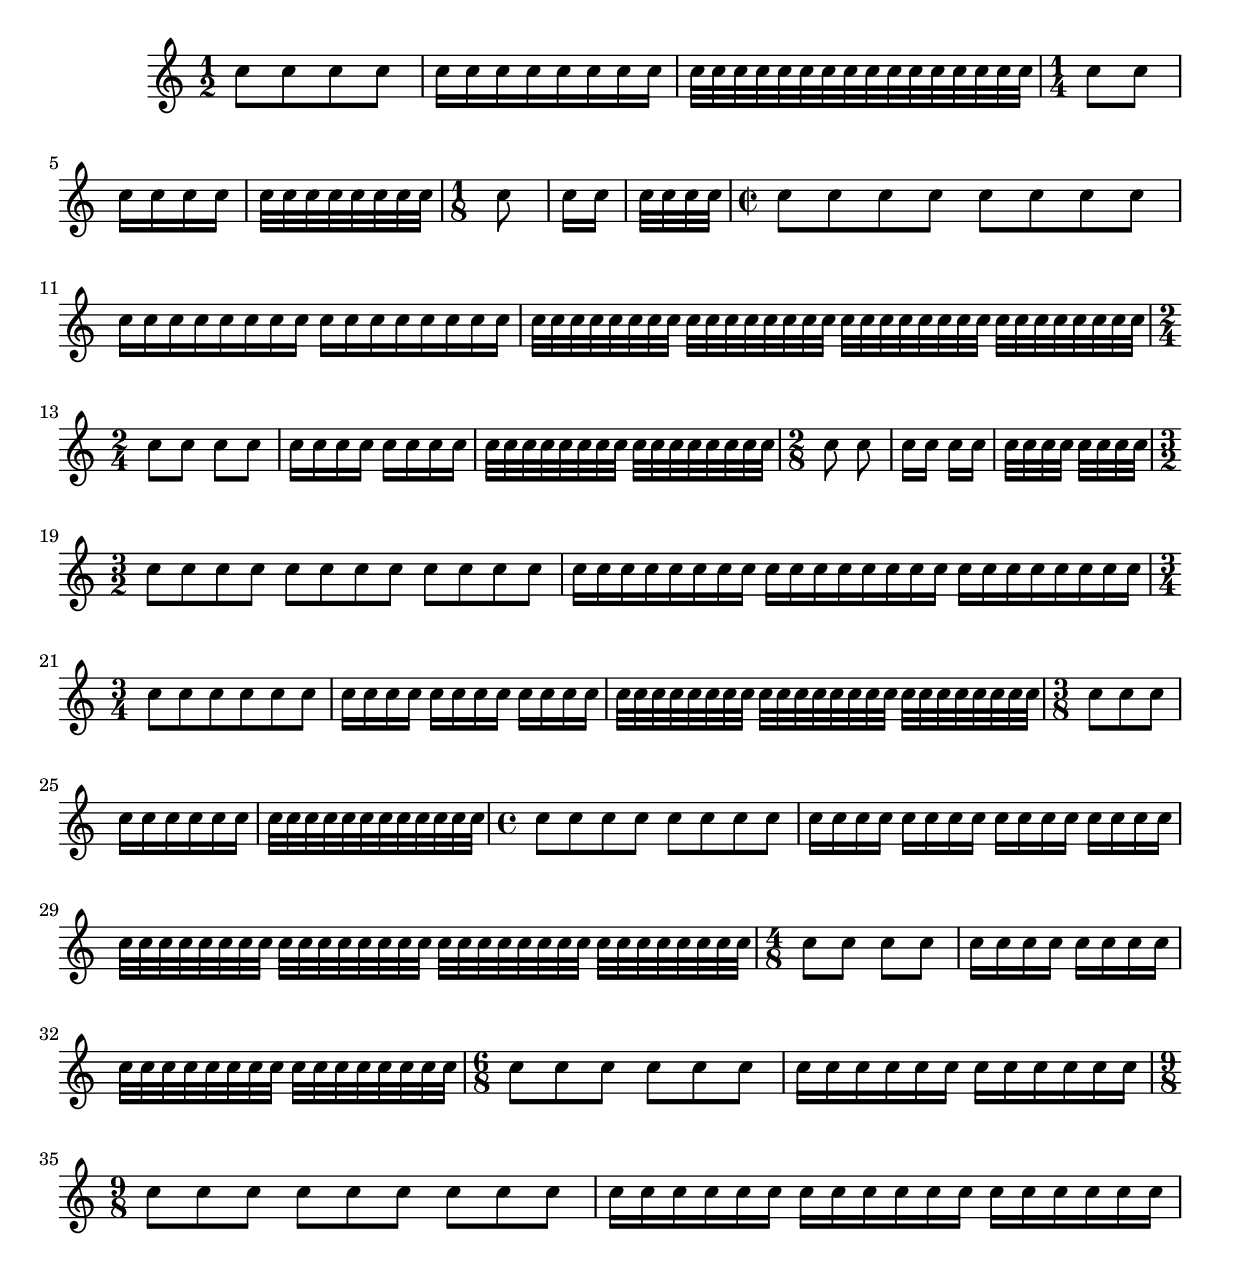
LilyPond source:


\version "1.9.2"
\header{
	texidoc = "@cindex Beaming Presets
The auto-beam engraver has presets for common time signatures. " }
\score{
    \notes \relative c''{

    	\time 1/2
    	c8 c c c
	c16 c c c c c c c
	c32 c c c c c c c c c c c c c c c
    	\time 1/4
    	c8 c 
	c16 c c c
	c32 c c c c c c c
    	\time 1/8
    	c8
	c16 c
	c32 c c c

	\time 2/2
    	c8 c c c c c c c
	c16 c c c c c c c c c c c c c c c
	c32 c c c c c c c c c c c c c c c c c c c c c c c c c c c c c c c
	\time 2/4
	c8 c c c
	c16 c c c c c c c
	c32 c c c c c c c c c c c c c c c
	\time 2/8
	c8 c
	c16 c c c
	c32 c c c c c c c
	\time 3/2
	c8 c c c c c c c c c c c
	c16 c c c c c c c c c c c c c c c c c c c c c c c
	\time 3/4
	c8 c c c c c
	c16 c c c c c c c c c c c
	c32 c c c c c c c c c c c c c c c c c c c c c c c
	\time 3/8
	c8 c c
	c16 c c c c c
	c32 c c c c c c c c c c c
	\time 4/4
	c8 c c c c c c c
	c16 c c c c c c c c c c c c c c c
	c32 c c c c c c c c c c c c c c c c c c c c c c c c c c c c c c c
	\time 4/8
	c8 c c c
	c16 c c c c c c c
	c32 c c c c c c c c c c c c c c c
	\time 6/8
	c8 c c c c c
	c16 c c c c c c c c c c c
	\time 9/8
	c8 c c c c c c c c
	c16 c c c c c c c c c c c c c c c c c
    }
    \paper{
    }
}

